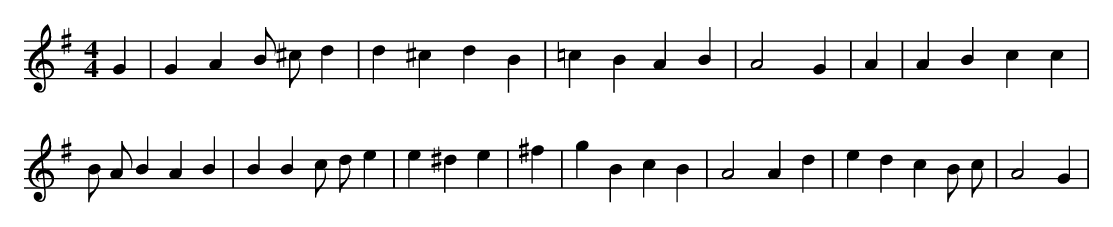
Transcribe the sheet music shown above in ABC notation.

X:1
M:4/4
L:1/8
K:G
G2 | G2 A2 B ^c d2 | d2 ^c2 d2 B2 | =c2 B2 A2 B2 | A4 G2 | A2 | A2 B2 c2 c2 | B A B2 A2 B2 | B2 B2 c d e2 | e2 ^d2 e2 | ^f2 | g2 B2 c2 B2 | A4 A2 d2 | e2 d2 c2 B c | A4 G2 |
